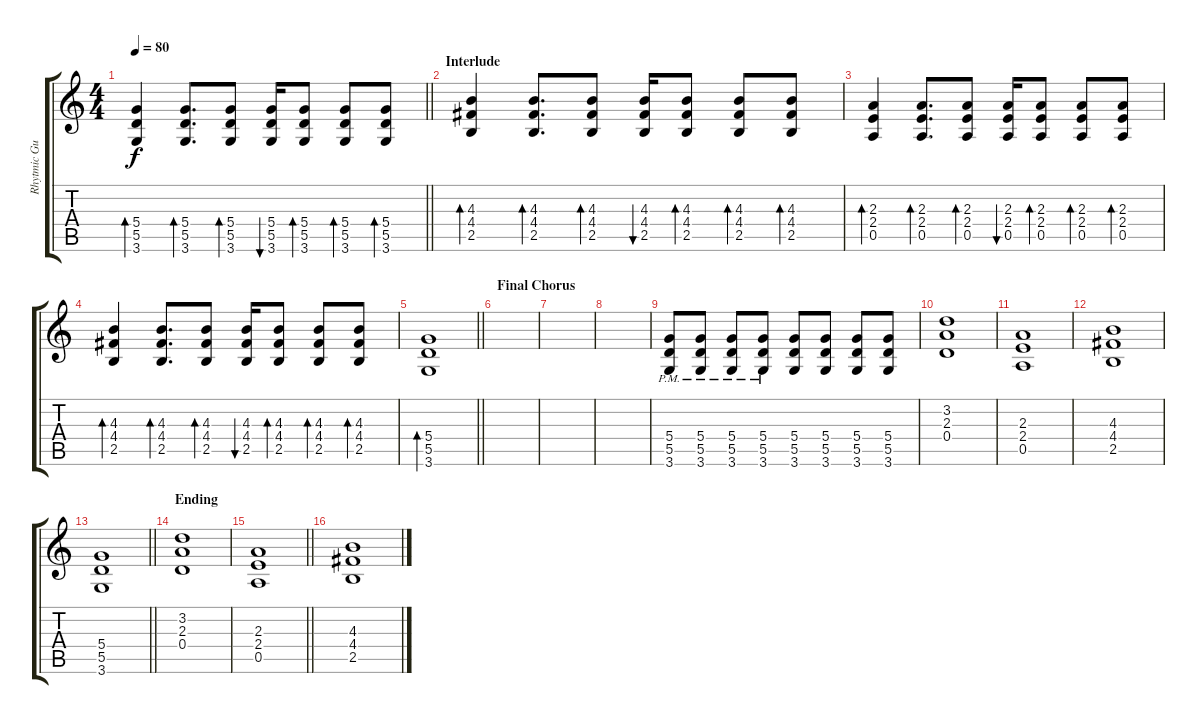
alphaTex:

\track ("Rhytmic Guitar" "Rhytmic Gu") {instrument overdrivenguitar}
\staff {score tabs}
\tuning (E4 B3 G3 D3 A2 E2) {hide}
\ts (4 4)
\tempo 80
\clef g2
\barLineRight lightlight
\ks c
(5.4 5.5 3.6).4{bd 30 dy f} (5.4 5.5 3.6).8{d bd 30} (5.4 5.5 3.6).8{bd 30} (5.4 5.5 3.6).16{bu 30} (5.4 5.5 3.6).8{bd 30} (5.4 5.5 3.6).8{bd 30} (5.4 5.5 3.6).8{bd 30} |
\section ("" "Interlude")
(4.3 4.4 2.5).4{bd 30} (4.3 4.4 2.5).8{d bd 30} (4.3 4.4 2.5).8{bd 30} (4.3 4.4 2.5).16{bu 30} (4.3 4.4 2.5).8{bd 30} (4.3 4.4 2.5).8{bd 30} (4.3 4.4 2.5).8{bd 30} |
(2.3 2.4 0.5).4{bd 30} (2.3 2.4 0.5).8{d bd 30} (2.3 2.4 0.5).8{bd 30} (2.3 2.4 0.5).16{bu 30} (2.3 2.4 0.5).8{bd 30} (2.3 2.4 0.5).8{bd 30} (2.3 2.4 0.5).8{bd 30} |
(4.3 4.4 2.5).4{bd 30} (4.3 4.4 2.5).8{d bd 30} (4.3 4.4 2.5).8{bd 30} (4.3 4.4 2.5).16{bu 30} (4.3 4.4 2.5).8{bd 30} (4.3 4.4 2.5).8{bd 30} (4.3 4.4 2.5).8{bd 30} |
\barLineRight lightlight
(5.4 5.5 3.6).1{bd 30} |
\section ("" "Final Chorus")
|
|
|
(5.4{pm} 5.5{pm} 3.6{pm}).8 (5.4{pm} 5.5{pm} 3.6{pm}).8 (5.4{pm} 5.5{pm} 3.6{pm}).8 (5.4{pm} 5.5{pm} 3.6{pm}).8 (5.4 5.5 3.6).8 (5.4 5.5 3.6).8 (5.4 5.5 3.6).8 (5.4 5.5 3.6).8 |
(3.2 2.3 0.4).1 |
(2.3 2.4 0.5).1 |
(4.3 4.4 2.5).1 |
\barLineRight lightlight
(5.4 5.5 3.6).1 |
\section ("" "Ending")
(3.2 2.3 0.4).1 |
\barLineRight lightlight
(2.3 2.4 0.5).1 |
(4.3 4.4 2.5).1
